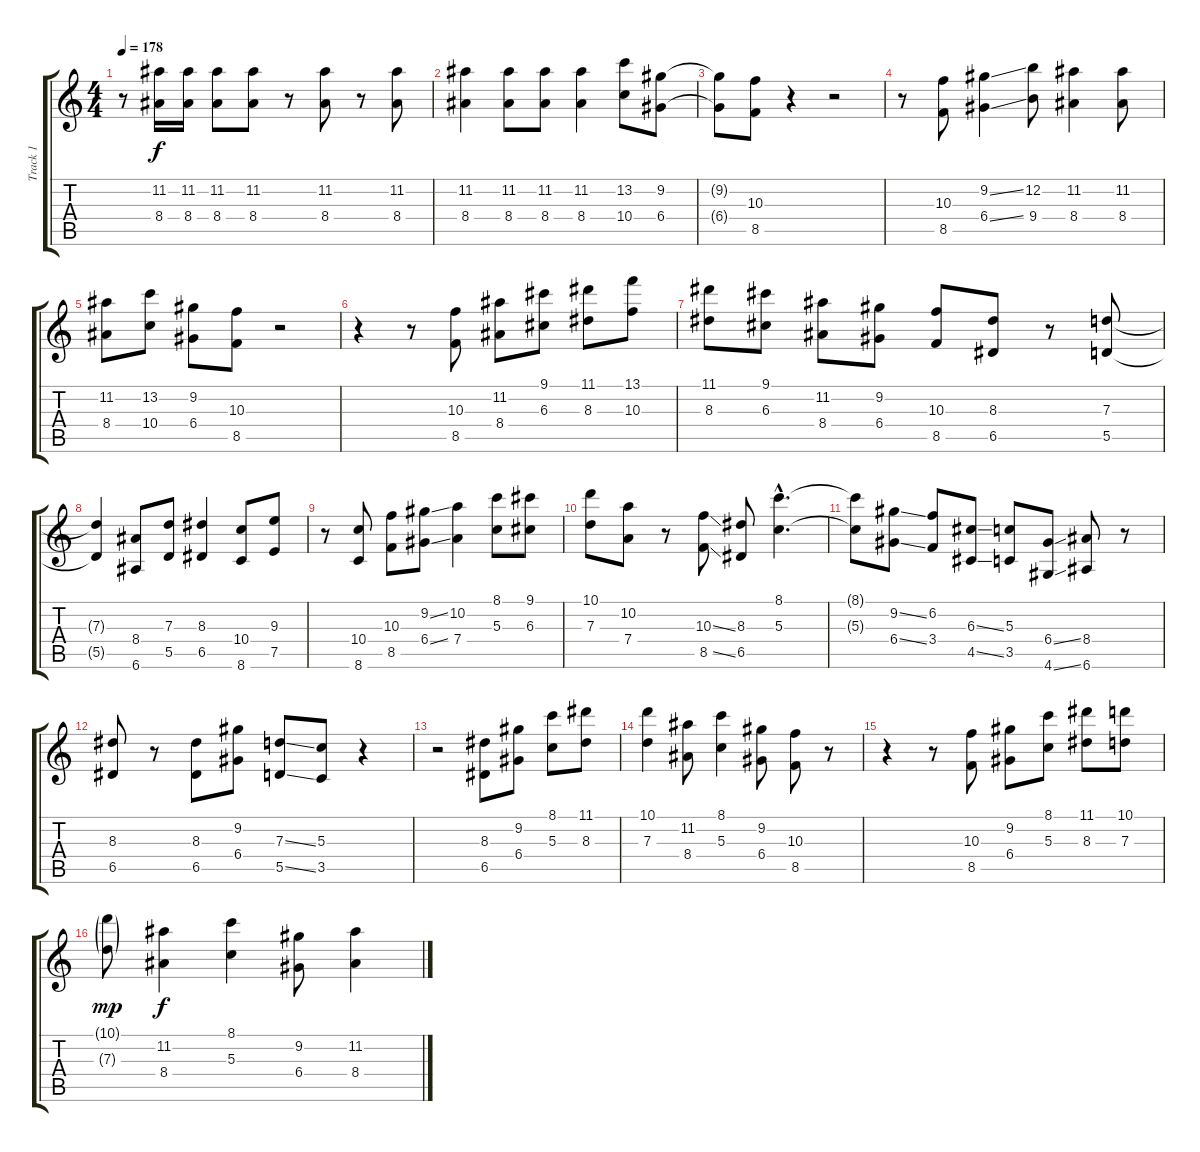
\track ("Track 1" "Track 1") {instrument acousticguitarnylon}
\staff {score tabs}
\tuning (E4 B3 G3 D3 A2 E2) {hide}
\ts (4 4)
\tempo 178
\clef g2
\ks c
r.8{dy f} (11.2 8.4).16 (11.2 8.4).16 (11.2 8.4).8 (11.2 8.4).8 r.8 (11.2 8.4).8 r.8 (11.2 8.4).8 |
(11.2 8.4).4 (11.2 8.4).8 (11.2 8.4).8 (11.2 8.4).4 (13.2 10.4).8 (9.2 6.4).8 |
(9.2{t} 6.4{t}).8 (10.3 8.5).8 r.4 r.2 |
r.8 (10.3 8.5).8 (9.2{ss} 6.4{ss}).4 (12.2 9.4).8 (11.2 8.4).4 (11.2 8.4).8 |
(11.2 8.4).8 (13.2 10.4).8 (9.2 6.4).8 (10.3 8.5).8 r.2 |
r.4 r.8 (10.3 8.5).8 (11.2 8.4).8 (9.1 6.3).8 (11.1 8.3).8 (13.1 10.3).8 |
(11.1 8.3).8 (9.1 6.3).8 (11.2 8.4).8 (9.2 6.4).8 (10.3 8.5).8 (8.3 6.5).8 r.8 (7.3 5.5).8 |
(7.3{t} 5.5{t}).4 (8.4 6.6).8 (7.3 5.5).8 (8.3 6.5).4 (10.4 8.6).8 (9.3 7.5).8 |
r.8 (10.4 8.6).8 (10.3 8.5).8 (9.2{ss} 6.4{ss}).8 (10.2 7.4).4 (8.1 5.3).8 (9.1 6.3).8 |
(10.1 7.3).8 (10.2 7.4).8 r.8 (10.3{ss} 8.5{ss}).8 (8.3 6.5).8 (8.1{hac} 5.3{hac}).4{d} |
(8.1{t} 5.3{t}).8 (9.2{ss} 6.4{ss}).8 (6.2 3.4).8 (6.3{ss} 4.5{ss}).8 (5.3 3.5).8 (6.4{ss} 4.6{ss}).8 (8.4 6.6).8 r.8 |
(8.3 6.5).8 r.8 (8.3 6.5).8 (9.2 6.4).8 (7.3{ss} 5.5{ss}).8 (5.3 3.5).8 r.4 |
r.2 (8.3 6.5).8 (9.2 6.4).8 (8.1 5.3).8 (11.1 8.3).8 |
(10.1 7.3).4 (11.2 8.4).8 (8.1 5.3).4 (9.2 6.4).8 (10.3 8.5).8 r.8 |
r.4 r.8 (10.3 8.5).8 (9.2 6.4).8 (8.1 5.3).8 (11.1 8.3).8 (10.1 7.3).8 |
(10.1{g} 7.3{g}).8{dy mp} (11.2 8.4).4{dy f} (8.1 5.3).4 (9.2 6.4).8 (11.2 8.4).4
